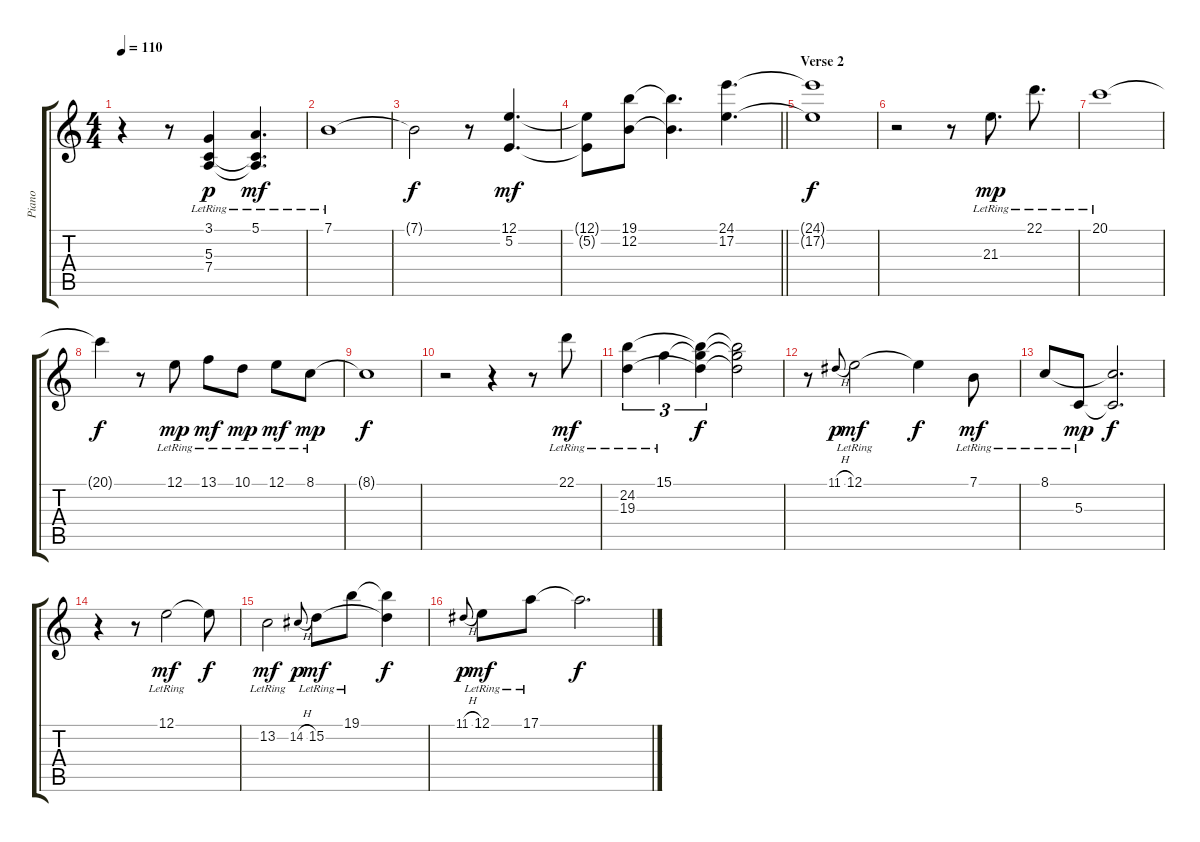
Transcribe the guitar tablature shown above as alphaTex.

\track ("Piano" "Piano") {instrument brightacousticpiano}
\staff {score tabs}
\tuning (E4 B3 G3 D3 A2 E2) {hide}
\ts (4 4)
\tempo 110
\clef g2
\ks c
r.4{dy f} r.8 (3.1{lr} 5.3{lr} 7.4{lr}).4{dy p} (5.1{lr} 5.3{t} 7.4{t}).4{d dy mf} |
7.1{lr}.1 |
7.1{t}.2{dy f} r.8 (12.1 5.2).4{d dy mf} |
\barLineRight lightlight
(12.1{t} 5.2{t}).8 (19.1 12.2).8 (19.1{t} 12.2{t}).4{d} (24.1 17.2).4{d} |
\section ("" "Verse 2")
(24.1{t} 17.2{t}).1{dy f} |
r.2 r.8 21.3{lr}.8{d dy mp} 22.1{lr}.8{d} |
20.1{lr}.1 |
20.1{t}.4{dy f} r.8 12.1{lr}.8{dy mp} 13.1{lr}.8{dy mf} 10.1{lr}.8{dy mp} 12.1{lr}.8{dy mf} 8.1{lr}.8{dy mp} |
8.1{t}.1{dy f} |
r.2 r.4 r.8 22.1{lr}.8{dy mf} |
(24.2{lr} 19.3{lr}).4{tu (3 2)} 15.1{lr}.4{tu (3 2)} (15.1{t} 24.2{t} 19.3{t}).4{tu (3 2) dy f} (15.1{t} 24.2{t} 19.3{t}).2 |
r.8 11.1{h}.8{gr onbeat dy p} 12.1{lr}.2{dy mf} 12.1{t}.4{dy f} 7.1{lr}.8{dy mf} |
8.1{lr}.8 5.3{lr}.8{dy mp} (8.1{t} 5.3{t}).2{d dy f} |
r.4 r.8 12.1{lr}.2{dy mf} 12.1{t}.8{dy f} |
13.2{lr}.2{dy mf} 14.2{h}.8{gr onbeat dy p} 15.2{lr}.8{dy mf} 19.1{lr}.8 (19.1{t} 15.2{t}).4{dy f} |
11.1{h}.8{gr onbeat dy p} 12.1{lr}.8{dy mf} 17.1{lr}.8 17.1{t}.2{d dy f}
